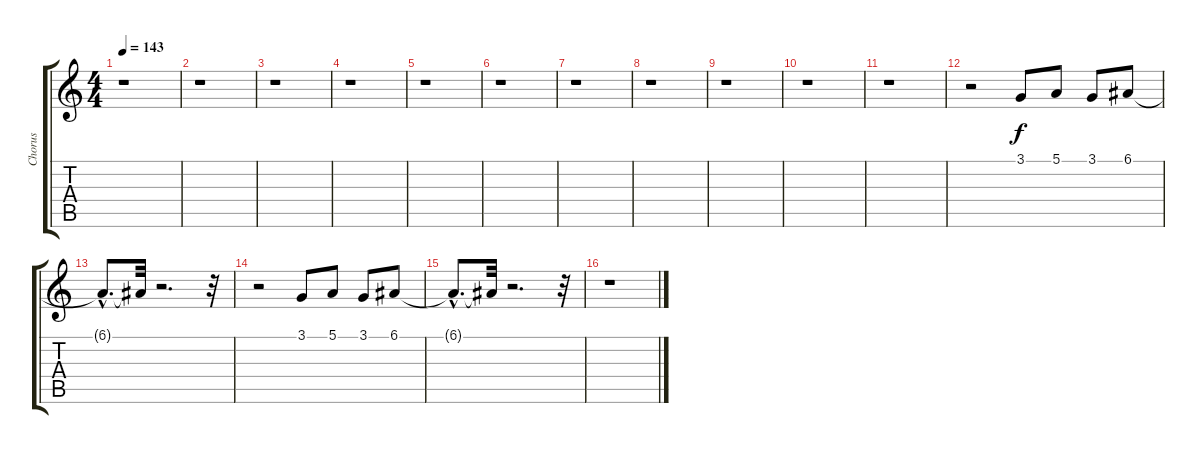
\track ("Chorus" "Chorus") {instrument choiraahs}
\staff {score tabs}
\tuning (E4 B3 G3 D3 A2 E2) {hide}
\ts (4 4)
\tempo 143
\clef g2
\ks c
r.1{dy f} |
r.1 |
r.1 |
r.1 |
r.1 |
r.1 |
r.1 |
r.1 |
r.1 |
r.1 |
r.1 |
r.2 3.1.8{volume 15} 5.1.8 3.1.8 6.1.8 |
6.1{hac t}.8{d} 6.1{t}.32 r.2{d} r.32 |
r.2 3.1.8 5.1.8 3.1.8 6.1.8 |
6.1{hac t}.8{d} 6.1{t}.32 r.2{d} r.32 |
r.1
